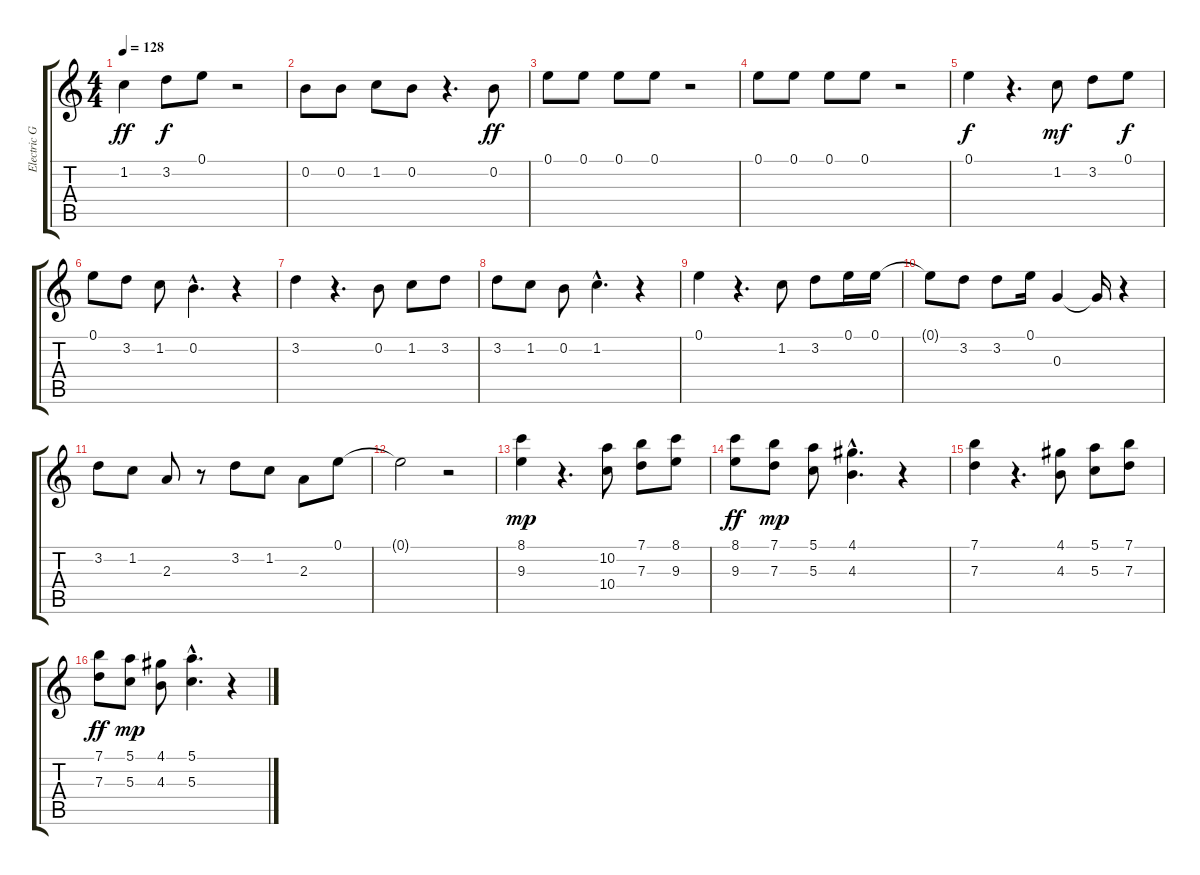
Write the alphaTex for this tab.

\track ("Electric Guitar (jaz" "Electric G") {instrument overdrivenguitar}
\staff {score tabs}
\tuning (E4 B3 G3 D3 A2 E2) {hide}
\ts (4 4)
\tempo 128
\clef g2
\ks c
1.2.4{dy ff} 3.2.8{dy f} 0.1.8 r.2 |
0.2.8 0.2.8 1.2.8 0.2.8 r.4{d} 0.2.8{dy ff} |
0.1.8 0.1.8 0.1.8 0.1.8 r.2 |
0.1.8 0.1.8 0.1.8 0.1.8 r.2 |
0.1.4{dy f} r.4{d} 1.2.8{dy mf} 3.2.8 0.1.8{dy f} |
0.1.8 3.2.8 1.2.8 0.2{hac}.4{d} r.4 |
3.2.4 r.4{d} 0.2.8 1.2.8 3.2.8 |
3.2.8 1.2.8 0.2.8 1.2{hac}.4{d} r.4 |
0.1.4 r.4{d} 1.2.8 3.2.8 0.1.16 0.1.16 |
0.1{t}.8 3.2.8 3.2.8 0.1.16 0.3.4 0.3{t}.16 r.4 |
3.2.8 1.2.8 2.3.8 r.8 3.2.8 1.2.8 2.3.8 0.1.8 |
0.1{t}.2 r.2 |
(8.1 9.3).4{dy mp} r.4{d} (10.2 10.4).8 (7.1 7.3).8 (8.1 9.3).8 |
(8.1 9.3).8{dy ff} (7.1 7.3).8{dy mp} (5.1 5.3).8 (4.1{hac} 4.3{hac}).4{d} r.4 |
(7.1 7.3).4 r.4{d} (4.1 4.3).8 (5.1 5.3).8 (7.1 7.3).8 |
(7.1 7.3).8{dy ff} (5.1 5.3).8{dy mp} (4.1 4.3).8 (5.1{hac} 5.3{hac}).4{d} r.4
